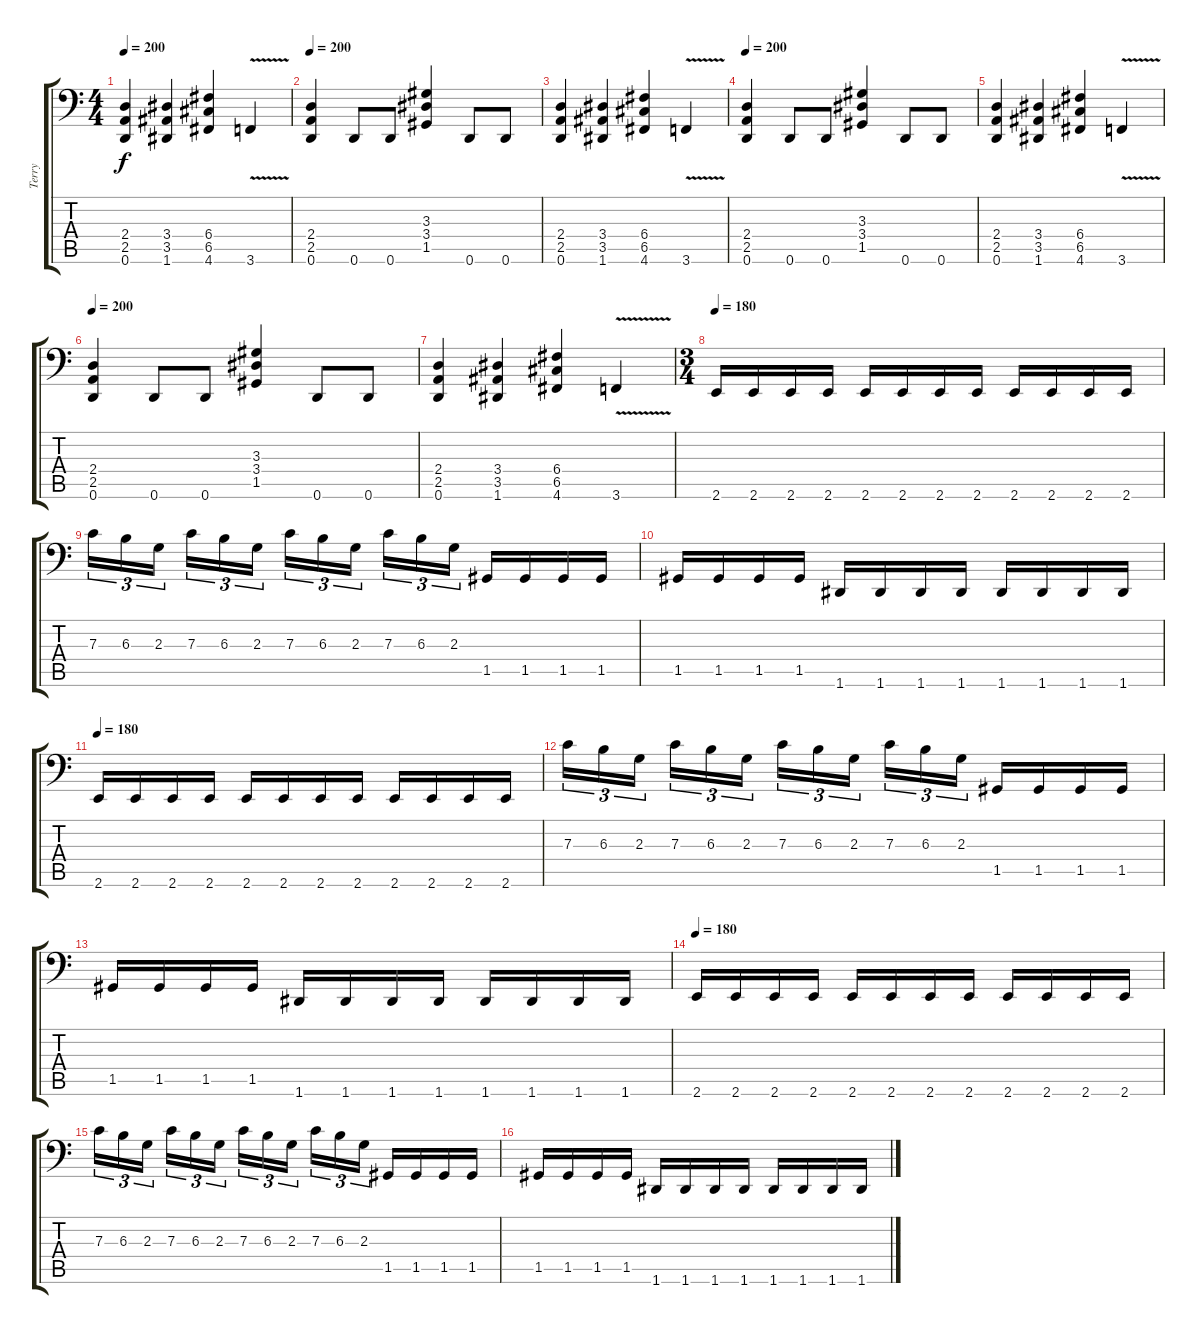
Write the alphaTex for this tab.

\track ("Terry" "Terry") {instrument electricbasspick}
\staff {score tabs}
\tuning (D3 A2 F2 C2 G1 D1) {hide}
\ts (4 4)
\tempo 200
\clef f4
\ks c
(2.4 2.5 0.6).4{dy f} (3.4 3.5 1.6).4 (6.4 6.5 4.6).4 3.6{v}.4 |
\tempo 200
(2.4 2.5 0.6).4 0.6.8 0.6.8 (3.3 3.4 1.5).4 0.6.8 0.6.8 |
(2.4 2.5 0.6).4 (3.4 3.5 1.6).4 (6.4 6.5 4.6).4 3.6{v}.4 |
\tempo 200
(2.4 2.5 0.6).4 0.6.8 0.6.8 (3.3 3.4 1.5).4 0.6.8 0.6.8 |
(2.4 2.5 0.6).4 (3.4 3.5 1.6).4 (6.4 6.5 4.6).4 3.6{v}.4 |
\tempo 200
(2.4 2.5 0.6).4 0.6.8 0.6.8 (3.3 3.4 1.5).4 0.6.8 0.6.8 |
(2.4 2.5 0.6).4 (3.4 3.5 1.6).4 (6.4 6.5 4.6).4 3.6{v}.4 |
\ts (3 4)
\tempo 190
\tempo 180
2.6.16 2.6.16 2.6.16 2.6.16 2.6.16 2.6.16 2.6.16 2.6.16 2.6.16 2.6.16 2.6.16 2.6.16 |
7.3.16{tu (3 2)} 6.3.16{tu (3 2)} 2.3.16{tu (3 2)} 7.3.16{tu (3 2)} 6.3.16{tu (3 2)} 2.3.16{tu (3 2)} 7.3.16{tu (3 2)} 6.3.16{tu (3 2)} 2.3.16{tu (3 2)} 7.3.16{tu (3 2)} 6.3.16{tu (3 2)} 2.3.16{tu (3 2)} 1.5.16 1.5.16 1.5.16 1.5.16 |
1.5.16 1.5.16 1.5.16 1.5.16 1.6.16 1.6.16 1.6.16 1.6.16 1.6.16 1.6.16 1.6.16 1.6.16 |
\tempo 190
\tempo 180
2.6.16 2.6.16 2.6.16 2.6.16 2.6.16 2.6.16 2.6.16 2.6.16 2.6.16 2.6.16 2.6.16 2.6.16 |
7.3.16{tu (3 2)} 6.3.16{tu (3 2)} 2.3.16{tu (3 2)} 7.3.16{tu (3 2)} 6.3.16{tu (3 2)} 2.3.16{tu (3 2)} 7.3.16{tu (3 2)} 6.3.16{tu (3 2)} 2.3.16{tu (3 2)} 7.3.16{tu (3 2)} 6.3.16{tu (3 2)} 2.3.16{tu (3 2)} 1.5.16 1.5.16 1.5.16 1.5.16 |
1.5.16 1.5.16 1.5.16 1.5.16 1.6.16 1.6.16 1.6.16 1.6.16 1.6.16 1.6.16 1.6.16 1.6.16 |
\tempo 190
\tempo 180
2.6.16 2.6.16 2.6.16 2.6.16 2.6.16 2.6.16 2.6.16 2.6.16 2.6.16 2.6.16 2.6.16 2.6.16 |
7.3.16{tu (3 2)} 6.3.16{tu (3 2)} 2.3.16{tu (3 2)} 7.3.16{tu (3 2)} 6.3.16{tu (3 2)} 2.3.16{tu (3 2)} 7.3.16{tu (3 2)} 6.3.16{tu (3 2)} 2.3.16{tu (3 2)} 7.3.16{tu (3 2)} 6.3.16{tu (3 2)} 2.3.16{tu (3 2)} 1.5.16 1.5.16 1.5.16 1.5.16 |
1.5.16 1.5.16 1.5.16 1.5.16 1.6.16 1.6.16 1.6.16 1.6.16 1.6.16 1.6.16 1.6.16 1.6.16
